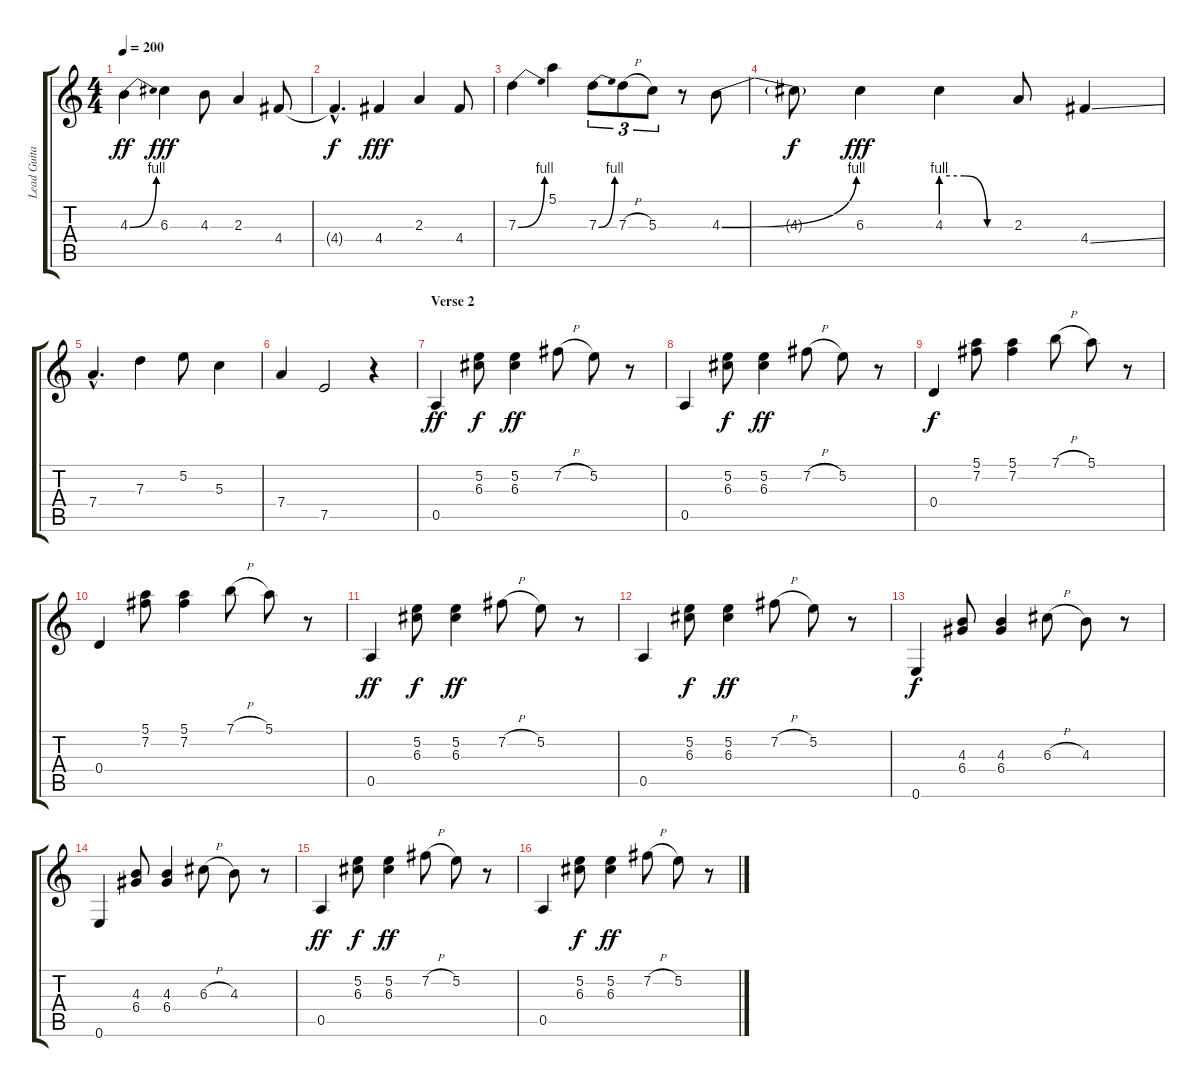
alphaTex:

\track ("Lead Guitar" "Lead Guita") {instrument electricguitarclean}
\staff {score tabs}
\tuning (E4 B3 G3 D3 A2 E2) {hide}
\ts (4 4)
\tempo 200
\clef g2
\ks c
4.3{be (bend 0 0 60 4)}.4{dy ff} 6.3.4{dy fff} 4.3.8 2.3.4 4.4.8 |
4.4{hac t}.4{d dy f} 4.4.4{dy fff} 2.3.4 4.4.8 |
7.3{be (bend 0 0 60 4)}.4 5.1.4 7.3{be (bend 0 0 60 4)}.8{tu (3 2)} 7.3{h}.8{tu (3 2)} 5.3.8{tu (3 2)} r.8 4.3{be (bend 0 0 60 4)}.8 |
4.3{t}.8{dy f} 6.3.4{dy fff} 4.3{be (custom 0 4 20 4 40 0 60 0)}.4 2.3.8 4.4{ss}.4 |
7.4{hac}.4{d} 7.3.4 5.2.8 5.3.4 |
7.4.4 7.5.2 r.4 |
\section ("" "Verse 2")
0.5.4{dy ff volume 11} (5.2 6.3).8{dy f} (5.2 6.3).4{dy ff} 7.2{h}.8 5.2.8 r.8 |
0.5.4 (5.2 6.3).8{dy f} (5.2 6.3).4{dy ff} 7.2{h}.8 5.2.8 r.8 |
0.4.4{dy f} (5.1 7.2).8 (5.1 7.2).4 7.1{h}.8 5.1.8 r.8 |
0.4.4 (5.1 7.2).8 (5.1 7.2).4 7.1{h}.8 5.1.8 r.8 |
0.5.4{dy ff} (5.2 6.3).8{dy f} (5.2 6.3).4{dy ff} 7.2{h}.8 5.2.8 r.8 |
0.5.4 (5.2 6.3).8{dy f} (5.2 6.3).4{dy ff} 7.2{h}.8 5.2.8 r.8 |
0.6.4{dy f} (4.3 6.4).8 (4.3 6.4).4 6.3{h}.8 4.3.8 r.8 |
0.6.4 (4.3 6.4).8 (4.3 6.4).4 6.3{h}.8 4.3.8 r.8 |
0.5.4{dy ff volume 10} (5.2 6.3).8{dy f} (5.2 6.3).4{dy ff} 7.2{h}.8 5.2.8 r.8 |
0.5.4 (5.2 6.3).8{dy f} (5.2 6.3).4{dy ff} 7.2{h}.8 5.2.8 r.8
